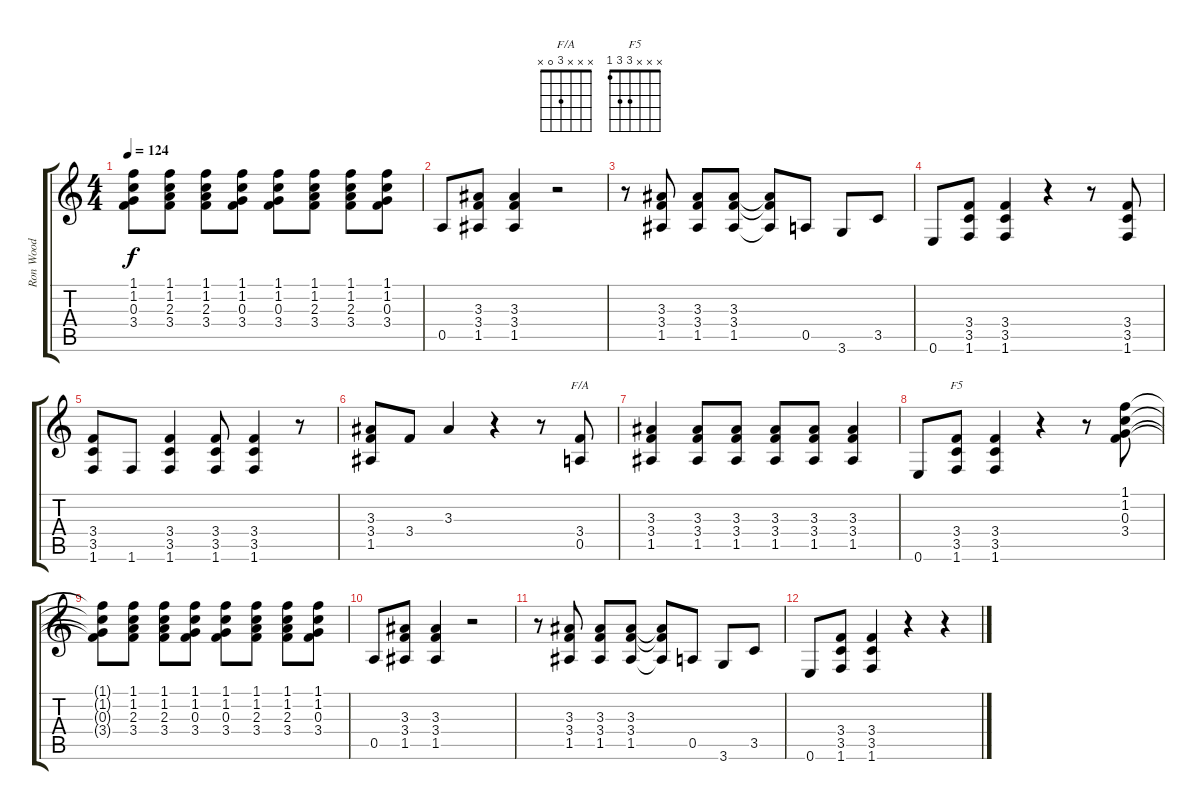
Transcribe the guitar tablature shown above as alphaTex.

\track ("Ron Wood" "Ron Wood") {instrument electricguitarclean}
\staff {score tabs}
\tuning (E4 B3 G3 D3 A2 E2) {hide}
\chord ("F/A" x x x 3 0 x)
\chord ("F5" x x x 3 3 1)
\ts (4 4)
\tempo 124
\clef g2
\ks c
(1.1{t} 1.2{t} 0.3{t} 3.4{t}).8{dy f} (1.1 1.2 2.3 3.4).8 (1.1 1.2 2.3 3.4).8 (1.1 1.2 0.3 3.4).8 (1.1 1.2 0.3 3.4).8 (1.1 1.2 2.3 3.4).8 (1.1 1.2 2.3 3.4).8 (1.1 1.2 0.3 3.4).8 |
0.5.8 (3.3 3.4 1.5).8 (3.3 3.4 1.5).4 r.2 |
r.8 (3.3 3.4 1.5).8 (3.3 3.4 1.5).8 (3.3 3.4 1.5).8 (3.3{t} 3.4{t} 1.5{t}).8 0.5.8 3.6.8 3.5.8 |
0.6.8 (3.4 3.5 1.6).8 (3.4 3.5 1.6).4 r.4 r.8 (3.4 3.5 1.6).8 |
(3.4 3.5 1.6).8 1.6.8 (3.4 3.5 1.6).4 (3.4 3.5 1.6).8 (3.4 3.5 1.6).4 r.8 |
(3.3 3.4 1.5).8 3.4.8 3.3.4 r.4 r.8 (3.4 0.5).8{ch "F/A"} |
(3.3 3.4 1.5).4 (3.3 3.4 1.5).8 (3.3 3.4 1.5).8 (3.3 3.4 1.5).8 (3.3 3.4 1.5).8 (3.3 3.4 1.5).4 |
0.6.8 (3.4 3.5 1.6).8{ch "F5"} (3.4 3.5 1.6).4 r.4 r.8 (1.1 1.2 0.3 3.4).8 |
(1.1{t} 1.2{t} 0.3{t} 3.4{t}).8 (1.1 1.2 2.3 3.4).8 (1.1 1.2 2.3 3.4).8 (1.1 1.2 0.3 3.4).8 (1.1 1.2 0.3 3.4).8 (1.1 1.2 2.3 3.4).8 (1.1 1.2 2.3 3.4).8 (1.1 1.2 0.3 3.4).8 |
0.5.8 (3.3 3.4 1.5).8 (3.3 3.4 1.5).4 r.2 |
r.8 (3.3 3.4 1.5).8 (3.3 3.4 1.5).8 (3.3 3.4 1.5).8 (3.3{t} 3.4{t} 1.5{t}).8 0.5.8 3.6.8 3.5.8 |
0.6.8 (3.4 3.5 1.6).8 (3.4 3.5 1.6).4 r.4 r.4
